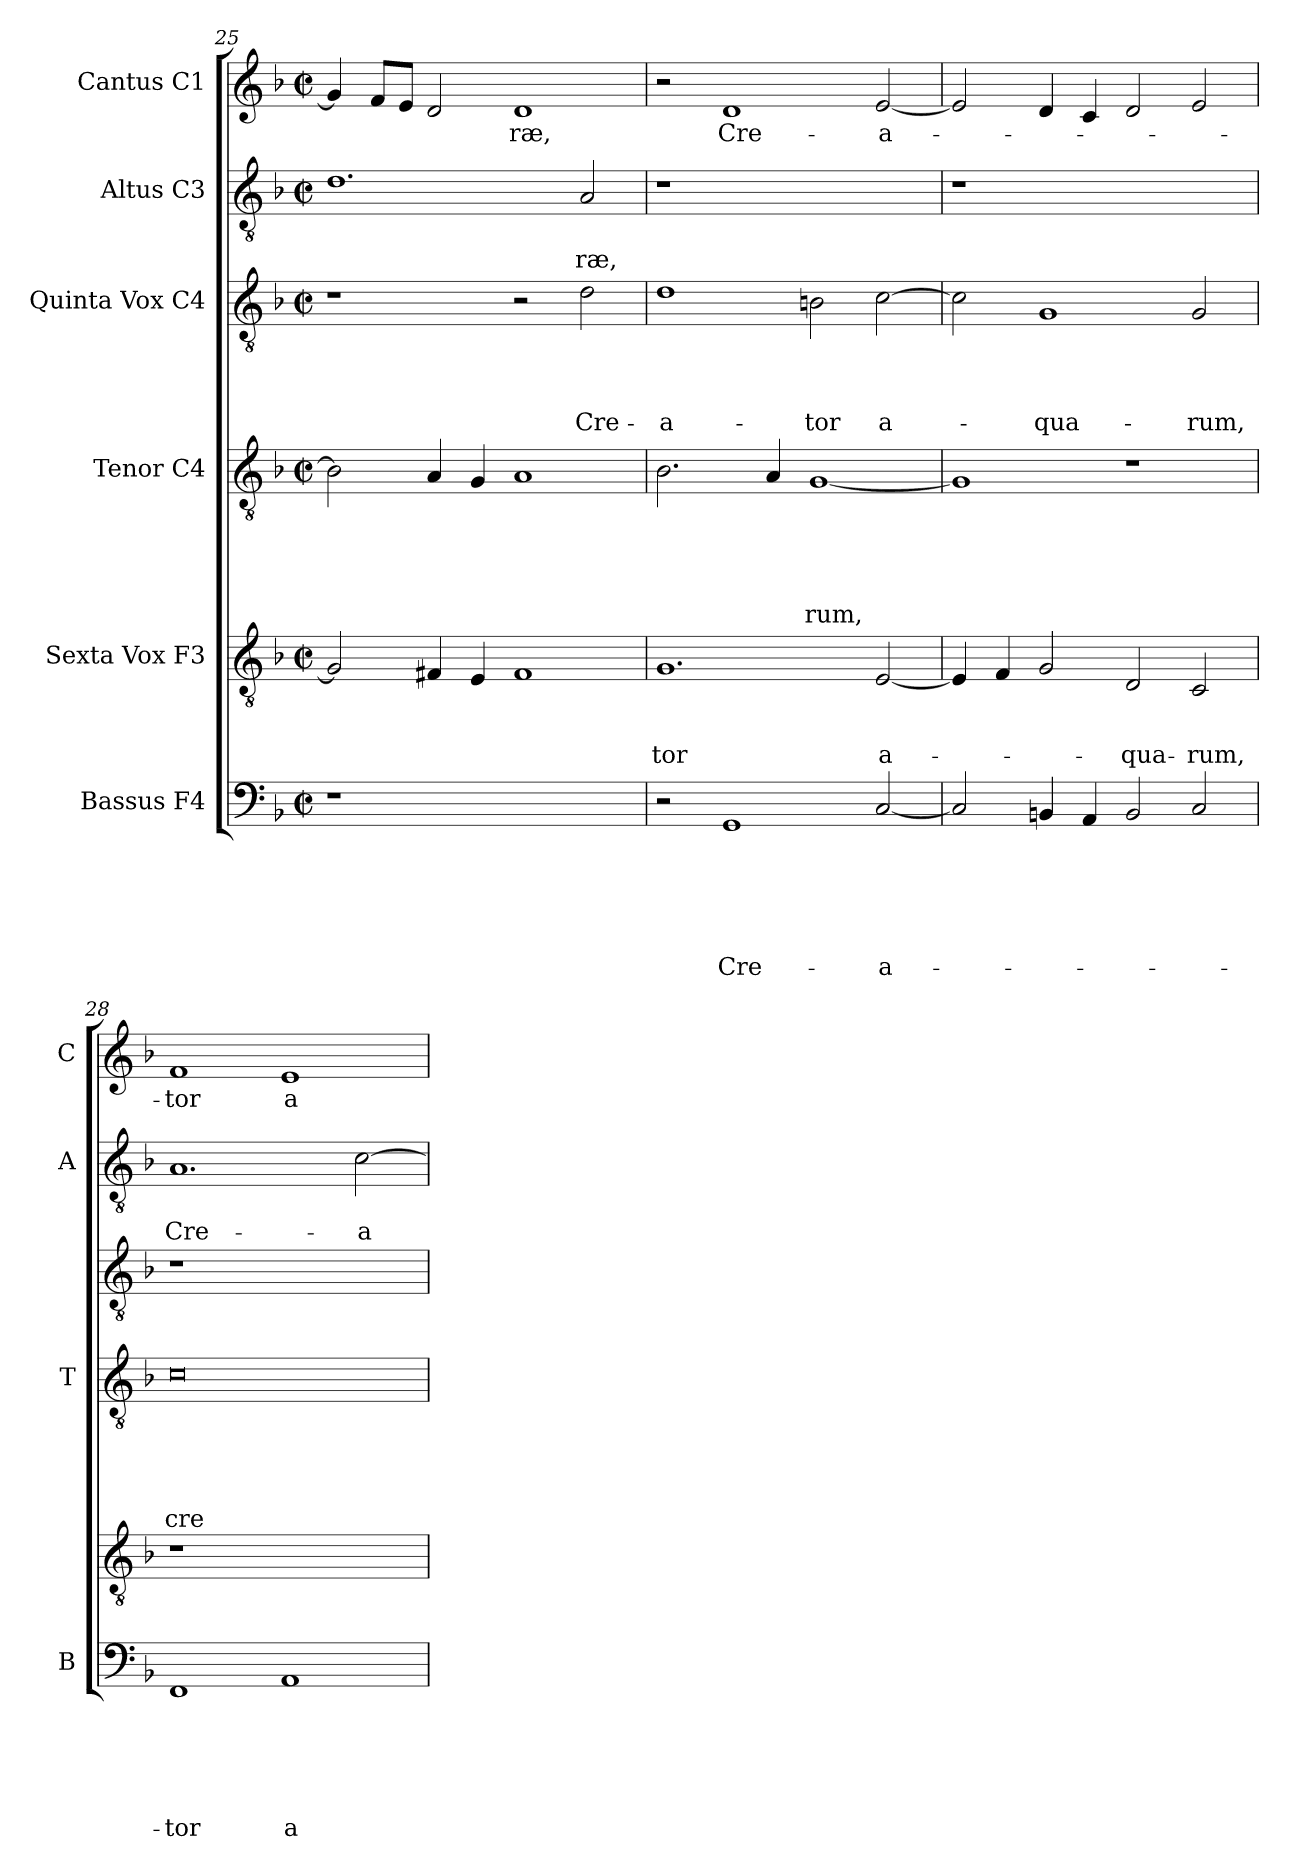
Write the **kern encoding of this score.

**kern	**text	**text	**text	**text	**text	**text	**kern	**text	**text	**text	**kern	**text	**text	**text	**text	**text	**kern	**text	**text	**text	**text	**kern	**text	**text	**kern	**text
*part6	*part6	*part6	*part6	*part6	*part6	*part6	*part5	*part5	*part5	*part5	*part4	*part4	*part4	*part4	*part4	*part4	*part3	*part3	*part3	*part3	*part3	*part2	*part2	*part2	*part1	*part1
*staff6	*staff6	*staff6	*staff6	*staff6	*staff6	*staff6	*staff5	*staff5	*staff5	*staff5	*staff4	*staff4	*staff4	*staff4	*staff4	*staff4	*staff3	*staff3	*staff3	*staff3	*staff3	*staff2	*staff2	*staff2	*staff1	*staff1
*I"Bassus F4	*	*	*	*	*	*	*I"Sexta Vox F3	*	*	*	*I"Tenor C4	*	*	*	*	*	*I"Quinta Vox C4	*	*	*	*	*I"Altus C3	*	*	*I"Cantus C1	*
*I'B	*	*	*	*	*	*	*	*	*	*	*I'T	*	*	*	*	*	*	*	*	*	*	*I'A	*	*	*I'C	*
*clefF4	*	*	*	*	*	*	*clefGv2	*	*	*	*clefGv2	*	*	*	*	*	*clefGv2	*	*	*	*	*clefGv2	*	*	*clefG2	*
*k[b-]	*	*	*	*	*	*	*k[b-]	*	*	*	*k[b-]	*	*	*	*	*	*k[b-]	*	*	*	*	*k[b-]	*	*	*k[b-]	*
*F:	*	*	*	*	*	*	*F:	*	*	*	*F:	*	*	*	*	*	*F:	*	*	*	*	*F:	*	*	*F:	*
*M2/2	*	*	*	*	*	*	*M2/2	*	*	*	*M2/2	*	*	*	*	*	*M2/2	*	*	*	*	*M2/2	*	*	*M2/2	*
*met(c|)	*	*	*	*	*	*	*met(c|)	*	*	*	*met(c|)	*	*	*	*	*	*met(c|)	*	*	*	*	*met(c|)	*	*	*met(c|)	*
=25	=25	=25	=25	=25	=25	=25	=25	=25	=25	=25	=25	=25	=25	=25	=25	=25	=25	=25	=25	=25	=25	=25	=25	=25	=25	=25
1r	.	.	.	.	.	.	2G/]	.	.	.	2B-\]	.	.	.	.	.	1r	.	.	.	.	1.d	.	.	4g/]	.
.	.	.	.	.	.	.	.	.	.	.	.	.	.	.	.	.	.	.	.	.	.	.	.	.	8f/L	.
.	.	.	.	.	.	.	.	.	.	.	.	.	.	.	.	.	.	.	.	.	.	.	.	.	8e/J	.
.	.	.	.	.	.	.	4F#X/	.	.	.	4A/	.	.	.	.	.	.	.	.	.	.	.	.	.	2d/	.
.	.	.	.	.	.	.	4E/	.	.	.	4G/	.	.	.	.	.	.	.	.	.	.	.	.	.	.	.
!	!	!	!	!	!	!	!	!	!	!	!	!	!	!	!	!	!	!	!	!	!	!	!	!	!	!LO:LY:b
1ryy	.	.	.	.	.	.	1F#	.	.	.	1A	.	.	.	.	.	2r	.	.	.	.	.	.	.	1d	-ræ,
!	!	!	!	!	!	!	!	!	!	!	!	!	!	!	!	!	!	!	!	!	!LO:LY:b	!	!	!LO:LY:b	!	!
.	.	.	.	.	.	.	.	.	.	.	.	.	.	.	.	.	2d\	.	.	.	Cre-	2A/	.	-ræ,	.	.
=26	=26	=26	=26	=26	=26	=26	=26	=26	=26	=26	=26	=26	=26	=26	=26	=26	=26	=26	=26	=26	=26	=26	=26	=26	=26	=26
!	!	!	!	!	!	!	!	!	!	!LO:LY:b	!	!	!	!	!	!	!	!	!	!	!LO:LY:b	!	!	!	!	!
2r	.	.	.	.	.	.	1.G	.	.	-tor	2.B-\	.	.	.	.	.	1d	.	.	.	-a-	1r	.	.	2r	.
!	!	!	!	!	!	!LO:LY:b	!	!	!	!	!	!	!	!	!	!	!	!	!	!	!	!	!	!	!	!LO:LY:b
1GG	.	.	.	.	.	Cre-	.	.	.	.	.	.	.	.	.	.	.	.	.	.	.	.	.	.	1d	Cre-
.	.	.	.	.	.	.	.	.	.	.	4A/	.	.	.	.	.	.	.	.	.	.	.	.	.	.	.
!	!	!	!	!	!	!	!	!	!	!	!	!	!	!	!	!LO:LY:b	!	!	!	!	!LO:LY:b	!	!	!	!	!
.	.	.	.	.	.	.	.	.	.	.	[1G	.	.	.	.	-rum,	2Bn\	.	.	.	-tor	1ryy	.	.	.	.
!	!	!	!	!	!	!LO:LY:b	!	!	!	!LO:LY:b	!	!	!	!	!	!	!	!	!	!	!LO:LY:b	!	!	!	!	!LO:LY:b
[2C/	.	.	.	.	.	-a-	[2E/	.	.	a-	.	.	.	.	.	.	[2c\	.	.	.	a-	.	.	.	[2e/	-a-
=27	=27	=27	=27	=27	=27	=27	=27	=27	=27	=27	=27	=27	=27	=27	=27	=27	=27	=27	=27	=27	=27	=27	=27	=27	=27	=27
2C/]	.	.	.	.	.	.	4E/]	.	.	.	1G]	.	.	.	.	.	2c\]	.	.	.	.	1r	.	.	2e/]	.
.	.	.	.	.	.	.	4F/	.	.	.	.	.	.	.	.	.	.	.	.	.	.	.	.	.	.	.
!	!	!	!	!	!	!	!	!	!	!	!	!	!	!	!	!	!	!	!	!	!LO:LY:b	!	!	!	!	!
4BBn/	.	.	.	.	.	.	2G/	.	.	.	.	.	.	.	.	.	1G	.	.	.	-qua-	.	.	.	4d/	.
4AA/	.	.	.	.	.	.	.	.	.	.	.	.	.	.	.	.	.	.	.	.	.	.	.	.	4c/	.
!	!	!	!	!	!	!	!	!	!	!LO:LY:b	!	!	!	!	!	!	!	!	!	!	!	!	!	!	!	!
2BB/	.	.	.	.	.	.	2D/	.	.	-qua-	1r	.	.	.	.	.	.	.	.	.	.	1ryy	.	.	2d/	.
!	!	!	!	!	!	!	!	!	!	!LO:LY:b	!	!	!	!	!	!	!	!	!	!	!LO:LY:b	!	!	!	!	!
2C/	.	.	.	.	.	.	2C/	.	.	-rum,	.	.	.	.	.	.	2G/	.	.	.	-rum,	.	.	.	2e/	.
!!LO:LB:g=z
=28	=28	=28	=28	=28	=28	=28	=28	=28	=28	=28	=28	=28	=28	=28	=28	=28	=28	=28	=28	=28	=28	=28	=28	=28	=28	=28
!	!	!	!	!	!	!LO:LY:b	!	!	!	!	!	!	!	!	!	!LO:LY:b	!	!	!	!	!	!	!	!LO:LY:b	!	!LO:LY:b
1FF	.	.	.	.	.	-tor	1r	.	.	.	0c	.	.	.	.	cre-	1r	.	.	.	.	1.A	.	Cre-	1f	-tor
!	!	!	!	!	!	!LO:LY:b	!	!	!	!	!	!	!	!	!	!	!	!	!	!	!	!	!	!	!	!LO:LY:b
1AA	.	.	.	.	.	a-	1ryy	.	.	.	.	.	.	.	.	.	1ryy	.	.	.	.	.	.	.	1e	a-
!	!	!	!	!	!	!	!	!	!	!	!	!	!	!	!	!	!	!	!	!	!	!	!	!LO:LY:b	!	!
.	.	.	.	.	.	.	.	.	.	.	.	.	.	.	.	.	.	.	.	.	.	[2c\	.	-a-	.	.
=	=	=	=	=	=	=	=	=	=	=	=	=	=	=	=	=	=	=	=	=	=	=	=	=	=	=
*-	*-	*-	*-	*-	*-	*-	*-	*-	*-	*-	*-	*-	*-	*-	*-	*-	*-	*-	*-	*-	*-	*-	*-	*-	*-	*-
